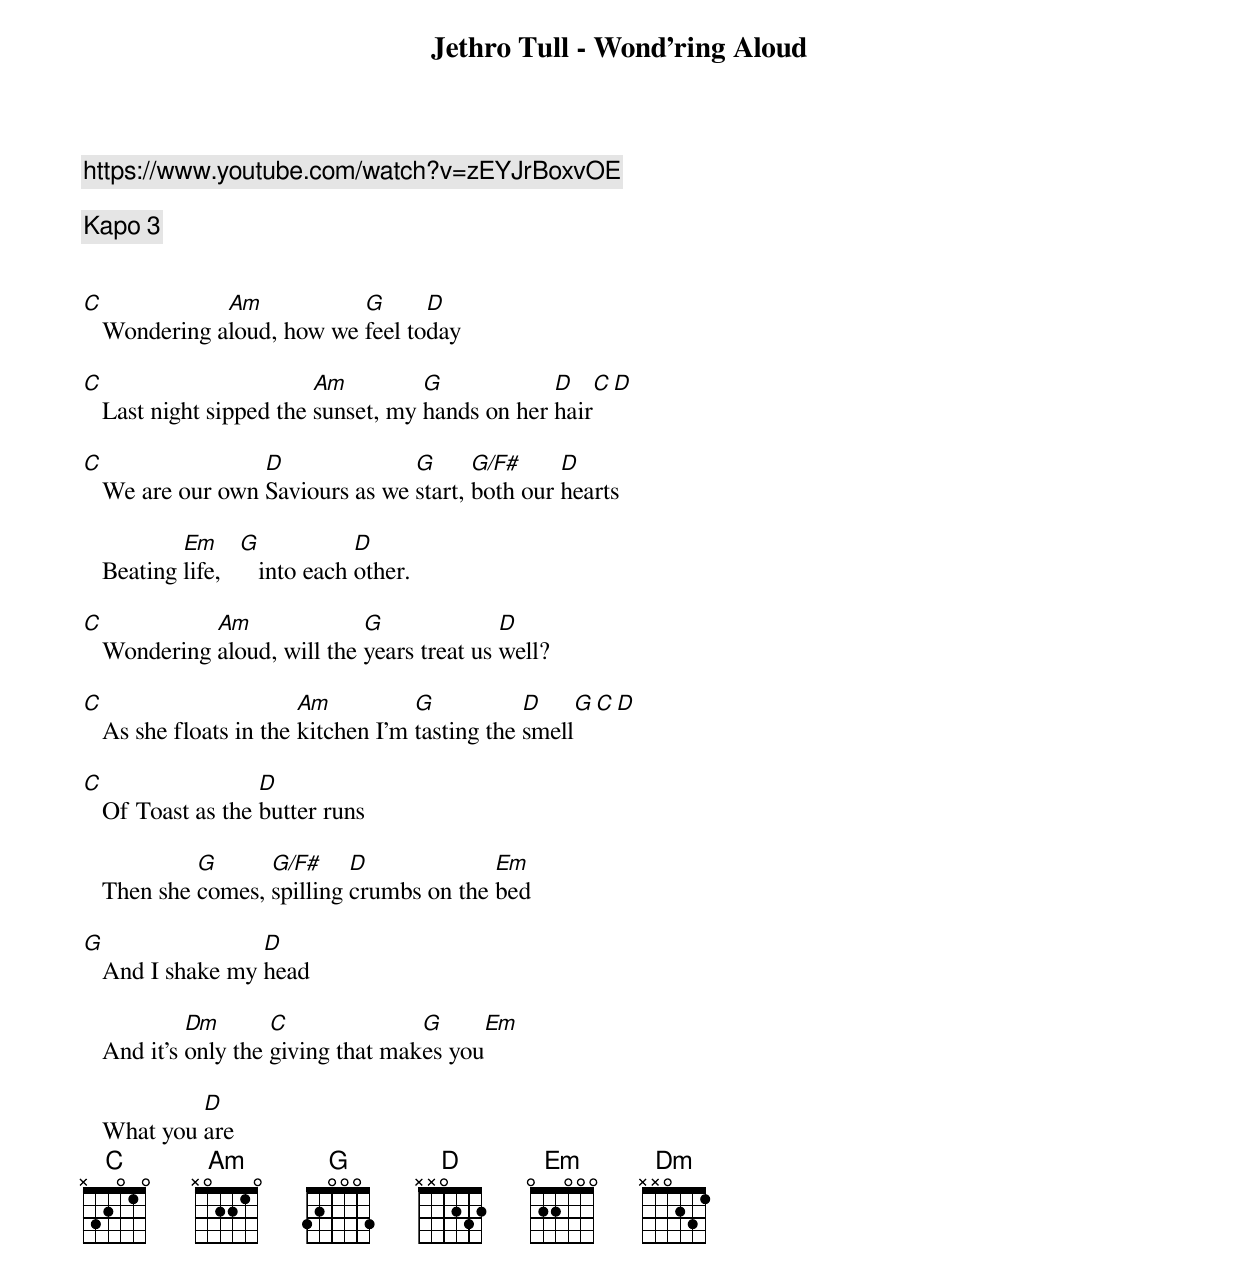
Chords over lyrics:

Jethro Tull - Wond'ring Aloud

https://www.youtube.com/watch?v=zEYJrBoxvOE

Kapo 3


C             Am           G      D
   Wondering aloud, how we feel today

C                        Am         G            D     C    D
   Last night sipped the sunset, my hands on her hair

C                 D              G      G/F#     D
   We are our own Saviours as we start, both our hearts

           Em      G            D
   Beating life,      into each other.

C            Am              G              D
   Wondering aloud, will the years treat us well?

C                       Am          G           D    G   C D
   As she floats in the kitchen I'm tasting the smell

C                  D
   Of Toast as the butter runs

            G      G/F#     D             Em
   Then she comes, spilling crumbs on the bed

G                 D
   And I shake my head

            Dm       C              G             Em
   And it's only the giving that makes you

            D
   What you are
